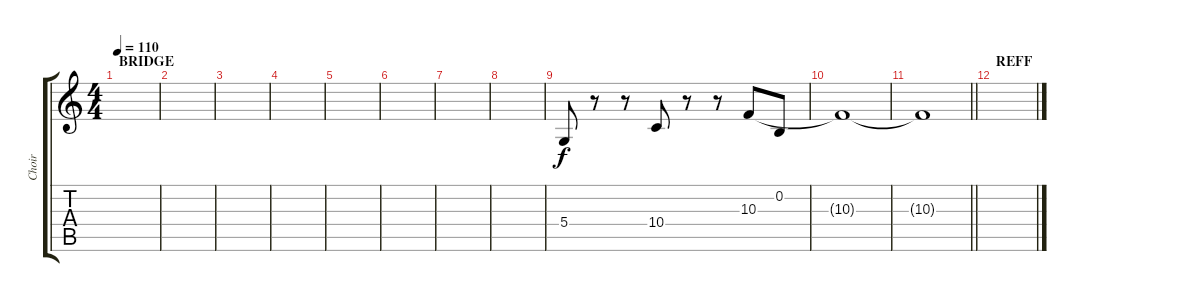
\track ("Choir" "Choir") {instrument fx7echoes}
\staff {score tabs}
\tuning (E4 B3 G3 D3 A2 E2) {hide}
\ts (4 4)
\section ("" "BRIDGE")
\tempo 110
\clef g2
\ks c
|
|
|
|
|
|
|
|
5.4.8 r.8 r.8 10.4.8 r.8 r.8 10.3.8{volume 5} 0.2.8 |
10.3{t}.1 |
\barLineRight lightlight
10.3{t}.1 |
\section ("" "REFF")
